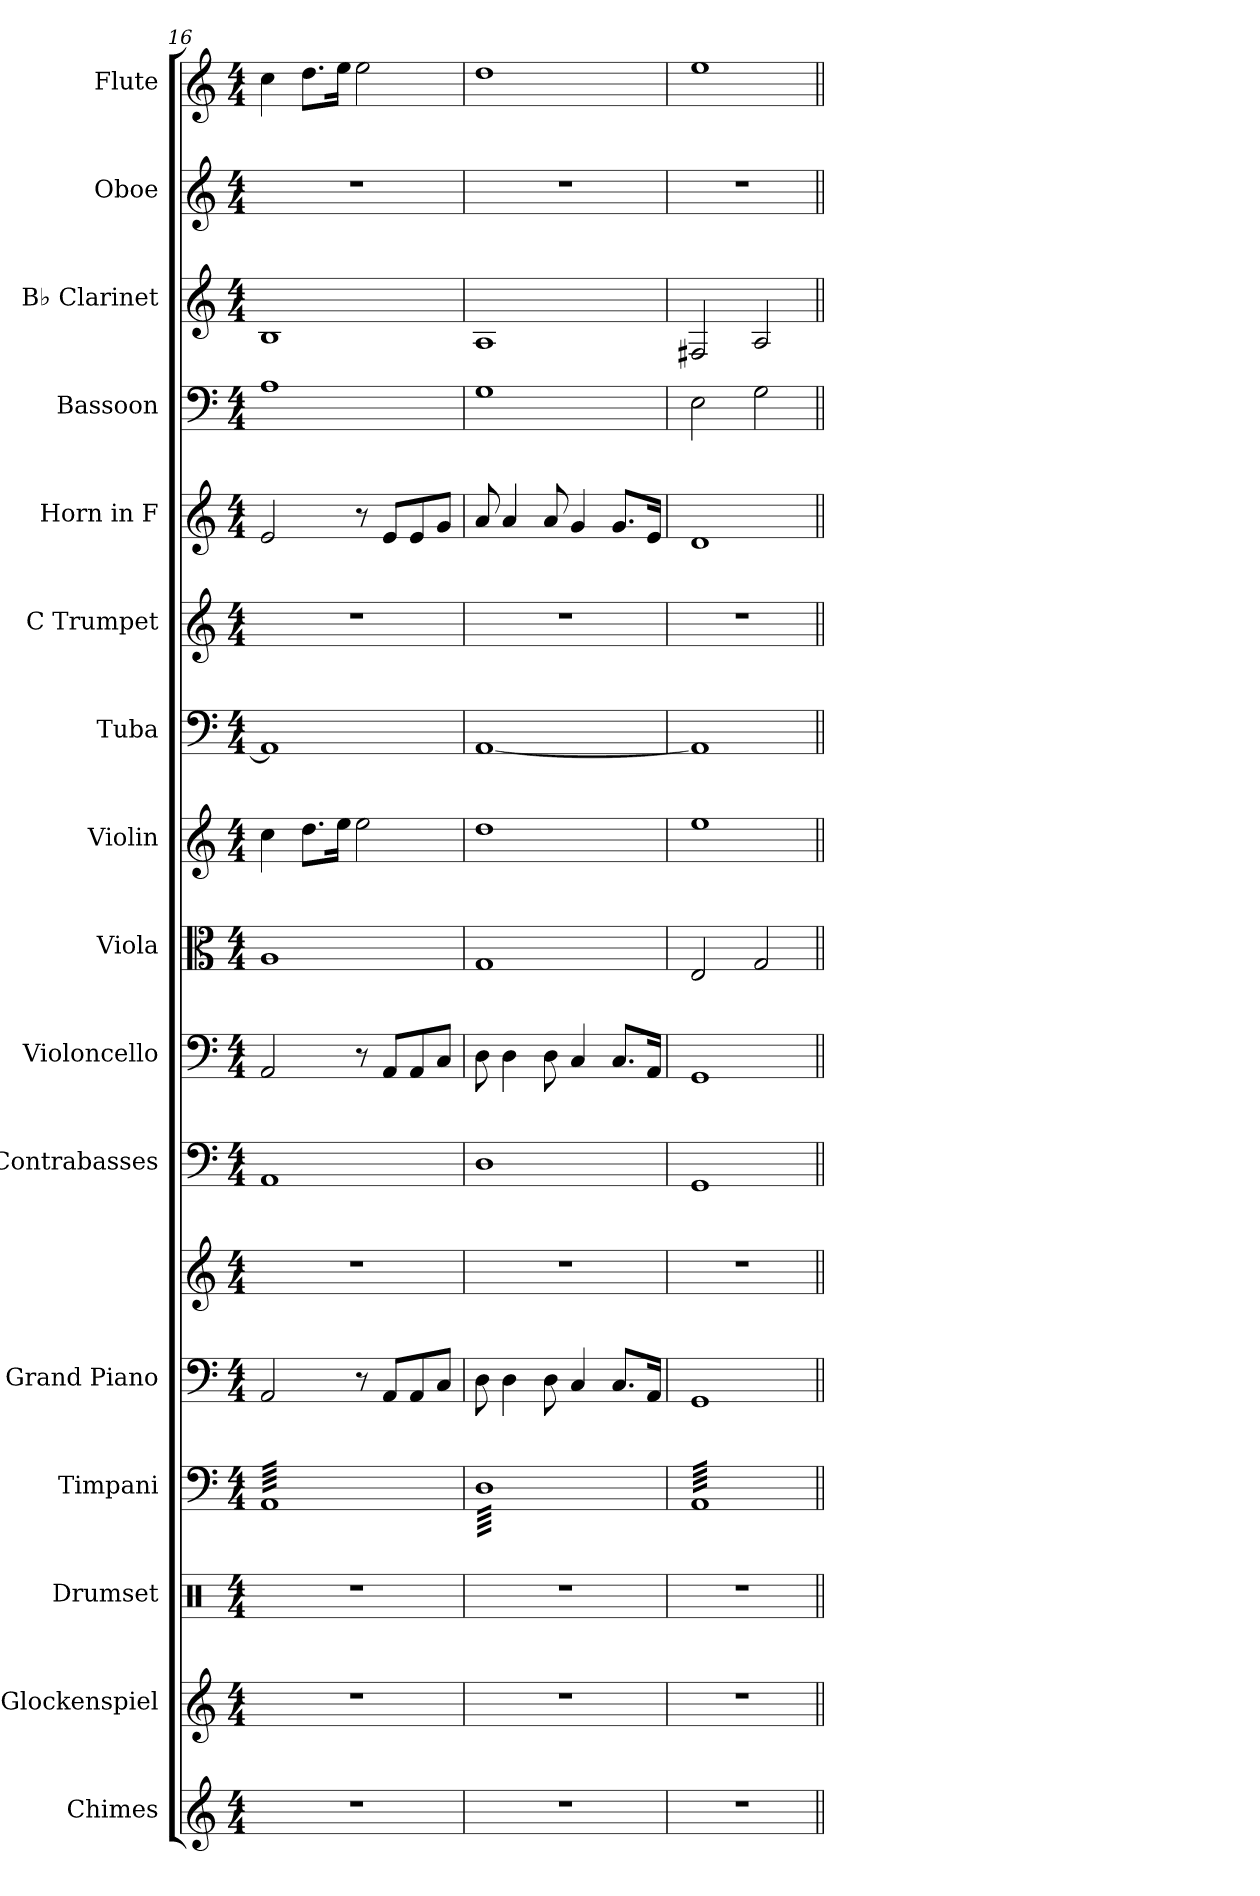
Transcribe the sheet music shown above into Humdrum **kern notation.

**kern	**kern	**kern	**kern	**kern	**kern	**kern	**kern	**kern	**kern	**kern	**kern	**kern	**kern	**kern	**kern	**kern
*part16	*part15	*part14	*part13	*part12	*part12	*part11	*part10	*part9	*part8	*part7	*part6	*part5	*part4	*part3	*part2	*part1
*staff17	*staff16	*staff15	*staff14	*staff13	*staff12	*staff11	*staff10	*staff9	*staff8	*staff7	*staff6	*staff5	*staff4	*staff3	*staff2	*staff1
*I"Chimes	*I"Glockenspiel	*I"Drumset	*I"Timpani	*I"Grand Piano	*	*I"Contrabasses	*I"Violoncello	*I"Viola	*I"Violin	*I"Tuba	*I"C Trumpet	*I"Horn in F	*I"Bassoon	*I"B♭ Clarinet	*I"Oboe	*I"Flute
*I'Cme.	*I'Glock.	*I'D. Set	*I'Timp.	*I'Pno.	*	*I'Cbs.	*I'Vc.	*I'Vla.	*I'Vln.	*I'Tba.	*I'C Tpt.	*	*I'Bsn.	*I'B♭ Cl.	*I'Ob.	*I'Fl.
*clefG2	*clefG2	*clefX	*clefF4	*clefF4	*clefG2	*clefF4	*clefF4	*clefC3	*clefG2	*clefF4	*clefG2	*clefG2	*clefF4	*clefG2	*clefG2	*clefG2
*	*ITrd-14c-24	*	*	*	*	*ITrd7c12	*	*	*	*	*	*ITrd4c7	*	*ITrd1c2	*	*
*k[]	*k[]	*k[]	*k[]	*k[]	*k[]	*k[]	*k[]	*k[]	*k[]	*k[]	*k[]	*k[b-]	*k[]	*k[b-e-]	*k[]	*k[]
*M4/4	*M4/4	*M4/4	*M4/4	*M4/4	*M4/4	*M4/4	*M4/4	*M4/4	*M4/4	*M4/4	*M4/4	*M4/4	*M4/4	*M4/4	*M4/4	*M4/4
=16	=16	=16	=16	=16	=16	=16	=16	=16	=16	=16	=16	=16	=16	=16	=16	=16
*	*	*	*tremolo	*	*	*	*	*	*	*	*	*	*	*	*	*
1r	1r	1r	64AALLLL	2AA/	1r	1AAA	2AA/	1A	4cc\	1AA]	1r	2A/	1A	1A	1r	4cc\
.	.	.	64AA	.	.	.	.	.	.	.	.	.	.	.	.	.
.	.	.	64AA	.	.	.	.	.	.	.	.	.	.	.	.	.
.	.	.	64AA	.	.	.	.	.	.	.	.	.	.	.	.	.
.	.	.	64AA	.	.	.	.	.	.	.	.	.	.	.	.	.
.	.	.	64AA	.	.	.	.	.	.	.	.	.	.	.	.	.
.	.	.	64AA	.	.	.	.	.	.	.	.	.	.	.	.	.
.	.	.	64AA	.	.	.	.	.	.	.	.	.	.	.	.	.
.	.	.	64AA	.	.	.	.	.	.	.	.	.	.	.	.	.
.	.	.	64AA	.	.	.	.	.	.	.	.	.	.	.	.	.
.	.	.	64AA	.	.	.	.	.	.	.	.	.	.	.	.	.
.	.	.	64AA	.	.	.	.	.	.	.	.	.	.	.	.	.
.	.	.	64AA	.	.	.	.	.	.	.	.	.	.	.	.	.
.	.	.	64AA	.	.	.	.	.	.	.	.	.	.	.	.	.
.	.	.	64AA	.	.	.	.	.	.	.	.	.	.	.	.	.
.	.	.	64AA	.	.	.	.	.	.	.	.	.	.	.	.	.
.	.	.	64AA	.	.	.	.	.	8.dd\L	.	.	.	.	.	.	8.dd\L
.	.	.	64AA	.	.	.	.	.	.	.	.	.	.	.	.	.
.	.	.	64AA	.	.	.	.	.	.	.	.	.	.	.	.	.
.	.	.	64AA	.	.	.	.	.	.	.	.	.	.	.	.	.
.	.	.	64AA	.	.	.	.	.	.	.	.	.	.	.	.	.
.	.	.	64AA	.	.	.	.	.	.	.	.	.	.	.	.	.
.	.	.	64AA	.	.	.	.	.	.	.	.	.	.	.	.	.
.	.	.	64AA	.	.	.	.	.	.	.	.	.	.	.	.	.
.	.	.	64AA	.	.	.	.	.	.	.	.	.	.	.	.	.
.	.	.	64AA	.	.	.	.	.	.	.	.	.	.	.	.	.
.	.	.	64AA	.	.	.	.	.	.	.	.	.	.	.	.	.
.	.	.	64AA	.	.	.	.	.	.	.	.	.	.	.	.	.
.	.	.	64AA	.	.	.	.	.	16ee\Jk	.	.	.	.	.	.	16ee\Jk
.	.	.	64AA	.	.	.	.	.	.	.	.	.	.	.	.	.
.	.	.	64AA	.	.	.	.	.	.	.	.	.	.	.	.	.
.	.	.	64AA	.	.	.	.	.	.	.	.	.	.	.	.	.
.	.	.	64AA	8r	.	.	8r	.	2ee\	.	.	8r	.	.	.	2ee\
.	.	.	64AA	.	.	.	.	.	.	.	.	.	.	.	.	.
.	.	.	64AA	.	.	.	.	.	.	.	.	.	.	.	.	.
.	.	.	64AA	.	.	.	.	.	.	.	.	.	.	.	.	.
.	.	.	64AA	.	.	.	.	.	.	.	.	.	.	.	.	.
.	.	.	64AA	.	.	.	.	.	.	.	.	.	.	.	.	.
.	.	.	64AA	.	.	.	.	.	.	.	.	.	.	.	.	.
.	.	.	64AA	.	.	.	.	.	.	.	.	.	.	.	.	.
.	.	.	64AA	8AA/L	.	.	8AA/L	.	.	.	.	8A/L	.	.	.	.
.	.	.	64AA	.	.	.	.	.	.	.	.	.	.	.	.	.
.	.	.	64AA	.	.	.	.	.	.	.	.	.	.	.	.	.
.	.	.	64AA	.	.	.	.	.	.	.	.	.	.	.	.	.
.	.	.	64AA	.	.	.	.	.	.	.	.	.	.	.	.	.
.	.	.	64AA	.	.	.	.	.	.	.	.	.	.	.	.	.
.	.	.	64AA	.	.	.	.	.	.	.	.	.	.	.	.	.
.	.	.	64AA	.	.	.	.	.	.	.	.	.	.	.	.	.
.	.	.	64AA	8AA/	.	.	8AA/	.	.	.	.	8A/	.	.	.	.
.	.	.	64AA	.	.	.	.	.	.	.	.	.	.	.	.	.
.	.	.	64AA	.	.	.	.	.	.	.	.	.	.	.	.	.
.	.	.	64AA	.	.	.	.	.	.	.	.	.	.	.	.	.
.	.	.	64AA	.	.	.	.	.	.	.	.	.	.	.	.	.
.	.	.	64AA	.	.	.	.	.	.	.	.	.	.	.	.	.
.	.	.	64AA	.	.	.	.	.	.	.	.	.	.	.	.	.
.	.	.	64AA	.	.	.	.	.	.	.	.	.	.	.	.	.
.	.	.	64AA	8C/J	.	.	8C/J	.	.	.	.	8c/J	.	.	.	.
.	.	.	64AA	.	.	.	.	.	.	.	.	.	.	.	.	.
.	.	.	64AA	.	.	.	.	.	.	.	.	.	.	.	.	.
.	.	.	64AA	.	.	.	.	.	.	.	.	.	.	.	.	.
.	.	.	64AA	.	.	.	.	.	.	.	.	.	.	.	.	.
.	.	.	64AA	.	.	.	.	.	.	.	.	.	.	.	.	.
.	.	.	64AA	.	.	.	.	.	.	.	.	.	.	.	.	.
.	.	.	64AAJJJJ	.	.	.	.	.	.	.	.	.	.	.	.	.
=17	=17	=17	=17	=17	=17	=17	=17	=17	=17	=17	=17	=17	=17	=17	=17	=17
1r	1r	1r	64DLLLL	8D\	1r	1DD	8D\	1G	1dd	[1AA	1r	8d/	1G	1G	1r	1dd
.	.	.	64D	.	.	.	.	.	.	.	.	.	.	.	.	.
.	.	.	64D	.	.	.	.	.	.	.	.	.	.	.	.	.
.	.	.	64D	.	.	.	.	.	.	.	.	.	.	.	.	.
.	.	.	64D	.	.	.	.	.	.	.	.	.	.	.	.	.
.	.	.	64D	.	.	.	.	.	.	.	.	.	.	.	.	.
.	.	.	64D	.	.	.	.	.	.	.	.	.	.	.	.	.
.	.	.	64D	.	.	.	.	.	.	.	.	.	.	.	.	.
.	.	.	64D	4D\	.	.	4D\	.	.	.	.	4d/	.	.	.	.
.	.	.	64D	.	.	.	.	.	.	.	.	.	.	.	.	.
.	.	.	64D	.	.	.	.	.	.	.	.	.	.	.	.	.
.	.	.	64D	.	.	.	.	.	.	.	.	.	.	.	.	.
.	.	.	64D	.	.	.	.	.	.	.	.	.	.	.	.	.
.	.	.	64D	.	.	.	.	.	.	.	.	.	.	.	.	.
.	.	.	64D	.	.	.	.	.	.	.	.	.	.	.	.	.
.	.	.	64D	.	.	.	.	.	.	.	.	.	.	.	.	.
.	.	.	64D	.	.	.	.	.	.	.	.	.	.	.	.	.
.	.	.	64D	.	.	.	.	.	.	.	.	.	.	.	.	.
.	.	.	64D	.	.	.	.	.	.	.	.	.	.	.	.	.
.	.	.	64D	.	.	.	.	.	.	.	.	.	.	.	.	.
.	.	.	64D	.	.	.	.	.	.	.	.	.	.	.	.	.
.	.	.	64D	.	.	.	.	.	.	.	.	.	.	.	.	.
.	.	.	64D	.	.	.	.	.	.	.	.	.	.	.	.	.
.	.	.	64D	.	.	.	.	.	.	.	.	.	.	.	.	.
.	.	.	64D	8D\	.	.	8D\	.	.	.	.	8d/	.	.	.	.
.	.	.	64D	.	.	.	.	.	.	.	.	.	.	.	.	.
.	.	.	64D	.	.	.	.	.	.	.	.	.	.	.	.	.
.	.	.	64D	.	.	.	.	.	.	.	.	.	.	.	.	.
.	.	.	64D	.	.	.	.	.	.	.	.	.	.	.	.	.
.	.	.	64D	.	.	.	.	.	.	.	.	.	.	.	.	.
.	.	.	64D	.	.	.	.	.	.	.	.	.	.	.	.	.
.	.	.	64D	.	.	.	.	.	.	.	.	.	.	.	.	.
.	.	.	64D	4C/	.	.	4C/	.	.	.	.	4c/	.	.	.	.
.	.	.	64D	.	.	.	.	.	.	.	.	.	.	.	.	.
.	.	.	64D	.	.	.	.	.	.	.	.	.	.	.	.	.
.	.	.	64D	.	.	.	.	.	.	.	.	.	.	.	.	.
.	.	.	64D	.	.	.	.	.	.	.	.	.	.	.	.	.
.	.	.	64D	.	.	.	.	.	.	.	.	.	.	.	.	.
.	.	.	64D	.	.	.	.	.	.	.	.	.	.	.	.	.
.	.	.	64D	.	.	.	.	.	.	.	.	.	.	.	.	.
.	.	.	64D	.	.	.	.	.	.	.	.	.	.	.	.	.
.	.	.	64D	.	.	.	.	.	.	.	.	.	.	.	.	.
.	.	.	64D	.	.	.	.	.	.	.	.	.	.	.	.	.
.	.	.	64D	.	.	.	.	.	.	.	.	.	.	.	.	.
.	.	.	64D	.	.	.	.	.	.	.	.	.	.	.	.	.
.	.	.	64D	.	.	.	.	.	.	.	.	.	.	.	.	.
.	.	.	64D	.	.	.	.	.	.	.	.	.	.	.	.	.
.	.	.	64D	.	.	.	.	.	.	.	.	.	.	.	.	.
.	.	.	64D	8.C/L	.	.	8.C/L	.	.	.	.	8.c/L	.	.	.	.
.	.	.	64D	.	.	.	.	.	.	.	.	.	.	.	.	.
.	.	.	64D	.	.	.	.	.	.	.	.	.	.	.	.	.
.	.	.	64D	.	.	.	.	.	.	.	.	.	.	.	.	.
.	.	.	64D	.	.	.	.	.	.	.	.	.	.	.	.	.
.	.	.	64D	.	.	.	.	.	.	.	.	.	.	.	.	.
.	.	.	64D	.	.	.	.	.	.	.	.	.	.	.	.	.
.	.	.	64D	.	.	.	.	.	.	.	.	.	.	.	.	.
.	.	.	64D	.	.	.	.	.	.	.	.	.	.	.	.	.
.	.	.	64D	.	.	.	.	.	.	.	.	.	.	.	.	.
.	.	.	64D	.	.	.	.	.	.	.	.	.	.	.	.	.
.	.	.	64D	.	.	.	.	.	.	.	.	.	.	.	.	.
.	.	.	64D	16AA/Jk	.	.	16AA/Jk	.	.	.	.	16A/Jk	.	.	.	.
.	.	.	64D	.	.	.	.	.	.	.	.	.	.	.	.	.
.	.	.	64D	.	.	.	.	.	.	.	.	.	.	.	.	.
.	.	.	64DJJJJ	.	.	.	.	.	.	.	.	.	.	.	.	.
!!LO:PB:g=z
=18	=18	=18	=18	=18	=18	=18	=18	=18	=18	=18	=18	=18	=18	=18	=18	=18
1r	1r	1r	64AAZLLLL	1GGZ	1r	1GGGZ	1GGZ	2E/	1eeZ	1AAZ]	1r	1GZ	2E\	2En/	1r	1eeZ
.	.	.	64AAZ	.	.	.	.	.	.	.	.	.	.	.	.	.
.	.	.	64AAZ	.	.	.	.	.	.	.	.	.	.	.	.	.
.	.	.	64AAZ	.	.	.	.	.	.	.	.	.	.	.	.	.
.	.	.	64AAZ	.	.	.	.	.	.	.	.	.	.	.	.	.
.	.	.	64AAZ	.	.	.	.	.	.	.	.	.	.	.	.	.
.	.	.	64AAZ	.	.	.	.	.	.	.	.	.	.	.	.	.
.	.	.	64AAZ	.	.	.	.	.	.	.	.	.	.	.	.	.
.	.	.	64AAZ	.	.	.	.	.	.	.	.	.	.	.	.	.
.	.	.	64AAZ	.	.	.	.	.	.	.	.	.	.	.	.	.
.	.	.	64AAZ	.	.	.	.	.	.	.	.	.	.	.	.	.
.	.	.	64AAZ	.	.	.	.	.	.	.	.	.	.	.	.	.
.	.	.	64AAZ	.	.	.	.	.	.	.	.	.	.	.	.	.
.	.	.	64AAZ	.	.	.	.	.	.	.	.	.	.	.	.	.
.	.	.	64AAZ	.	.	.	.	.	.	.	.	.	.	.	.	.
.	.	.	64AAZ	.	.	.	.	.	.	.	.	.	.	.	.	.
.	.	.	64AAZ	.	.	.	.	.	.	.	.	.	.	.	.	.
.	.	.	64AAZ	.	.	.	.	.	.	.	.	.	.	.	.	.
.	.	.	64AAZ	.	.	.	.	.	.	.	.	.	.	.	.	.
.	.	.	64AAZ	.	.	.	.	.	.	.	.	.	.	.	.	.
.	.	.	64AAZ	.	.	.	.	.	.	.	.	.	.	.	.	.
.	.	.	64AAZ	.	.	.	.	.	.	.	.	.	.	.	.	.
.	.	.	64AAZ	.	.	.	.	.	.	.	.	.	.	.	.	.
.	.	.	64AAZ	.	.	.	.	.	.	.	.	.	.	.	.	.
.	.	.	64AAZ	.	.	.	.	.	.	.	.	.	.	.	.	.
.	.	.	64AAZ	.	.	.	.	.	.	.	.	.	.	.	.	.
.	.	.	64AAZ	.	.	.	.	.	.	.	.	.	.	.	.	.
.	.	.	64AAZ	.	.	.	.	.	.	.	.	.	.	.	.	.
.	.	.	64AAZ	.	.	.	.	.	.	.	.	.	.	.	.	.
.	.	.	64AAZ	.	.	.	.	.	.	.	.	.	.	.	.	.
.	.	.	64AAZ	.	.	.	.	.	.	.	.	.	.	.	.	.
.	.	.	64AAZ	.	.	.	.	.	.	.	.	.	.	.	.	.
.	.	.	64AAZ	.	.	.	.	2GZ/	.	.	.	.	2GZ\	2GZ/	.	.
.	.	.	64AAZ	.	.	.	.	.	.	.	.	.	.	.	.	.
.	.	.	64AAZ	.	.	.	.	.	.	.	.	.	.	.	.	.
.	.	.	64AAZ	.	.	.	.	.	.	.	.	.	.	.	.	.
.	.	.	64AAZ	.	.	.	.	.	.	.	.	.	.	.	.	.
.	.	.	64AAZ	.	.	.	.	.	.	.	.	.	.	.	.	.
.	.	.	64AAZ	.	.	.	.	.	.	.	.	.	.	.	.	.
.	.	.	64AAZ	.	.	.	.	.	.	.	.	.	.	.	.	.
.	.	.	64AAZ	.	.	.	.	.	.	.	.	.	.	.	.	.
.	.	.	64AAZ	.	.	.	.	.	.	.	.	.	.	.	.	.
.	.	.	64AAZ	.	.	.	.	.	.	.	.	.	.	.	.	.
.	.	.	64AAZ	.	.	.	.	.	.	.	.	.	.	.	.	.
.	.	.	64AAZ	.	.	.	.	.	.	.	.	.	.	.	.	.
.	.	.	64AAZ	.	.	.	.	.	.	.	.	.	.	.	.	.
.	.	.	64AAZ	.	.	.	.	.	.	.	.	.	.	.	.	.
.	.	.	64AAZ	.	.	.	.	.	.	.	.	.	.	.	.	.
.	.	.	64AAZ	.	.	.	.	.	.	.	.	.	.	.	.	.
.	.	.	64AAZ	.	.	.	.	.	.	.	.	.	.	.	.	.
.	.	.	64AAZ	.	.	.	.	.	.	.	.	.	.	.	.	.
.	.	.	64AAZ	.	.	.	.	.	.	.	.	.	.	.	.	.
.	.	.	64AAZ	.	.	.	.	.	.	.	.	.	.	.	.	.
.	.	.	64AAZ	.	.	.	.	.	.	.	.	.	.	.	.	.
.	.	.	64AAZ	.	.	.	.	.	.	.	.	.	.	.	.	.
.	.	.	64AAZ	.	.	.	.	.	.	.	.	.	.	.	.	.
.	.	.	64AAZ	.	.	.	.	.	.	.	.	.	.	.	.	.
.	.	.	64AAZ	.	.	.	.	.	.	.	.	.	.	.	.	.
.	.	.	64AAZ	.	.	.	.	.	.	.	.	.	.	.	.	.
.	.	.	64AAZ	.	.	.	.	.	.	.	.	.	.	.	.	.
.	.	.	64AAZ	.	.	.	.	.	.	.	.	.	.	.	.	.
.	.	.	64AAZ	.	.	.	.	.	.	.	.	.	.	.	.	.
.	.	.	64AAZ	.	.	.	.	.	.	.	.	.	.	.	.	.
.	.	.	64AAZJJJJ	.	.	.	.	.	.	.	.	.	.	.	.	.
*	*	*	*Xtremolo	*	*	*	*	*	*	*	*	*	*	*	*	*
=||	=||	=||	=||	=||	=||	=||	=||	=||	=||	=||	=||	=||	=||	=||	=||	=||
*-	*-	*-	*-	*-	*-	*-	*-	*-	*-	*-	*-	*-	*-	*-	*-	*-
